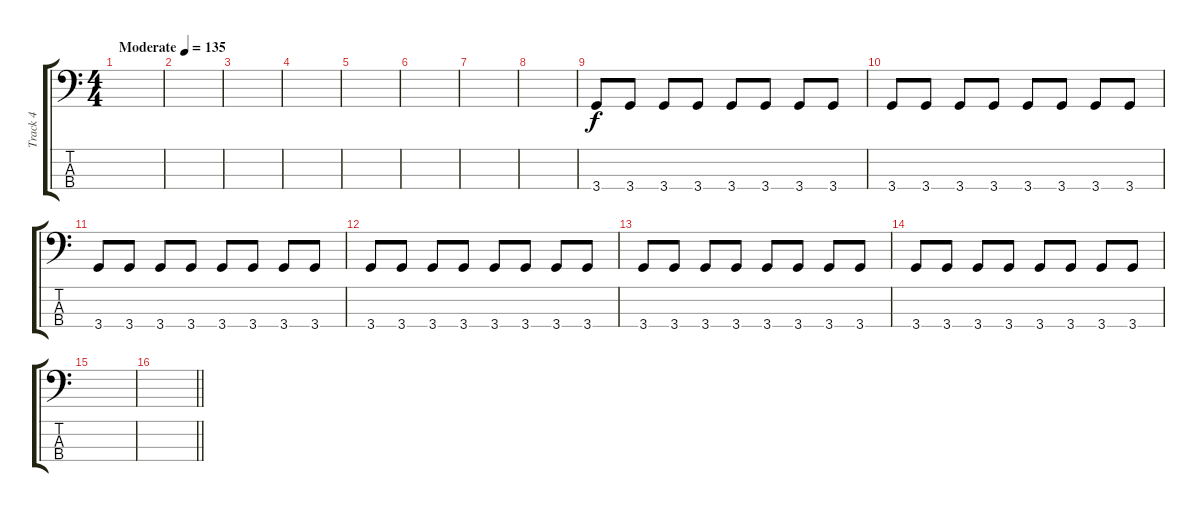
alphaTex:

\track ("Track 4" "Track 4") {instrument electricbassfinger}
\staff {score tabs}
\tuning (G2 D2 A1 E1) {hide}
\ts (4 4)
\tempo (135 "Moderate")
\clef f4
\ks c
|
|
|
|
|
|
|
|
3.4.8 3.4.8 3.4.8 3.4.8 3.4.8 3.4.8 3.4.8 3.4.8 |
3.4.8 3.4.8 3.4.8 3.4.8 3.4.8 3.4.8 3.4.8 3.4.8 |
3.4.8 3.4.8 3.4.8 3.4.8 3.4.8 3.4.8 3.4.8 3.4.8 |
3.4.8 3.4.8 3.4.8 3.4.8 3.4.8 3.4.8 3.4.8 3.4.8 |
3.4.8 3.4.8 3.4.8 3.4.8 3.4.8 3.4.8 3.4.8 3.4.8 |
3.4.8 3.4.8 3.4.8 3.4.8 3.4.8 3.4.8 3.4.8 3.4.8 |
|
\barLineRight lightlight
